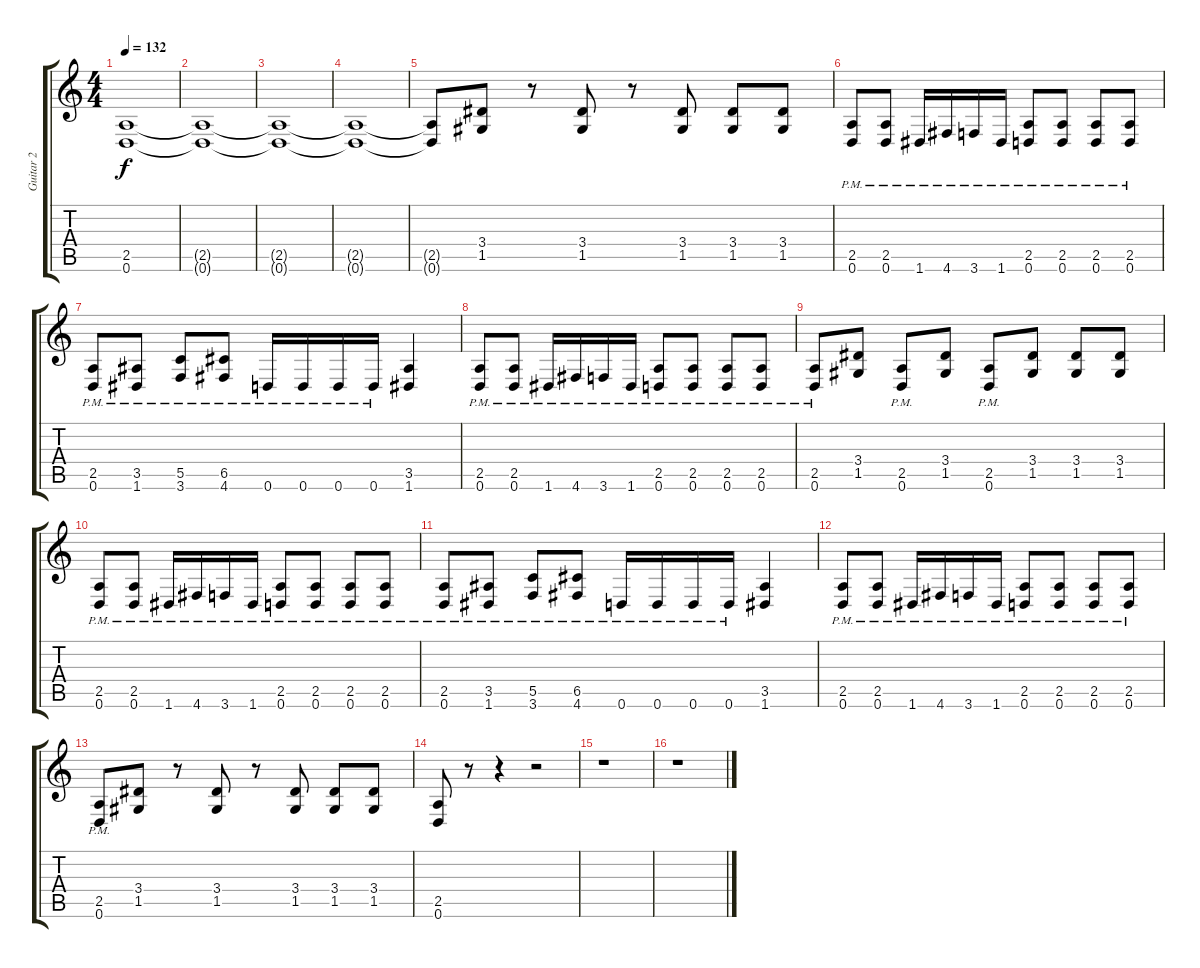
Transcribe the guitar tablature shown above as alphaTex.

\track ("Guitar 2" "Guitar 2") {instrument distortionguitar}
\staff {score tabs}
\tuning (D4 A3 F3 C3 G2 D2) {hide}
\ts (4 4)
\tempo 132
\clef g2
\ks c
(2.5{t} 0.6{t}).1{dy f} |
(2.5{t} 0.6{t}).1{volume 5} |
(2.5{t} 0.6{t}).1 |
(2.5{t} 0.6{t}).1 |
(2.5{t} 0.6{t}).8 (3.4 1.5).8{volume 13} r.8 (3.4 1.5).8 r.8 (3.4 1.5).8 (3.4 1.5).8 (3.4 1.5).8 |
(2.5{pm} 0.6{pm}).8 (2.5{pm} 0.6{pm}).8 1.6{pm}.16 4.6{pm}.16 3.6{pm}.16 1.6{pm}.16 (2.5{pm} 0.6{pm}).8 (2.5{pm} 0.6{pm}).8 (2.5{pm} 0.6{pm}).8 (2.5{pm} 0.6{pm}).8 |
(2.5{pm} 0.6{pm}).8 (3.5{pm} 1.6{pm}).8 (5.5{pm} 3.6{pm}).8 (6.5{pm} 4.6{pm}).8 0.6{pm}.16 0.6{pm}.16 0.6{pm}.16 0.6{pm}.16 (3.5 1.6).4 |
(2.5{pm} 0.6{pm}).8 (2.5{pm} 0.6{pm}).8 1.6{pm}.16 4.6{pm}.16 3.6{pm}.16 1.6{pm}.16 (2.5{pm} 0.6{pm}).8 (2.5{pm} 0.6{pm}).8 (2.5{pm} 0.6{pm}).8 (2.5{pm} 0.6{pm}).8 |
(2.5{pm} 0.6{pm}).8 (3.4 1.5).8 (2.5{pm} 0.6{pm}).8 (3.4 1.5).8 (2.5{pm} 0.6{pm}).8 (3.4 1.5).8 (3.4 1.5).8 (3.4 1.5).8 |
(2.5{pm} 0.6{pm}).8 (2.5{pm} 0.6{pm}).8 1.6{pm}.16 4.6{pm}.16 3.6{pm}.16 1.6{pm}.16 (2.5{pm} 0.6{pm}).8 (2.5{pm} 0.6{pm}).8 (2.5{pm} 0.6{pm}).8 (2.5{pm} 0.6{pm}).8 |
(2.5{pm} 0.6{pm}).8 (3.5{pm} 1.6{pm}).8 (5.5{pm} 3.6{pm}).8 (6.5{pm} 4.6{pm}).8 0.6{pm}.16 0.6{pm}.16 0.6{pm}.16 0.6{pm}.16 (3.5 1.6).4 |
(2.5{pm} 0.6{pm}).8 (2.5{pm} 0.6{pm}).8 1.6{pm}.16 4.6{pm}.16 3.6{pm}.16 1.6{pm}.16 (2.5{pm} 0.6{pm}).8 (2.5{pm} 0.6{pm}).8 (2.5{pm} 0.6{pm}).8 (2.5{pm} 0.6{pm}).8 |
(2.5{pm} 0.6{pm}).8 (3.4 1.5).8 r.8 (3.4 1.5).8 r.8 (3.4 1.5).8 (3.4 1.5).8 (3.4 1.5).8 |
(2.5 0.6).8 r.8 r.4 r.2 |
r.1 |
r.1
